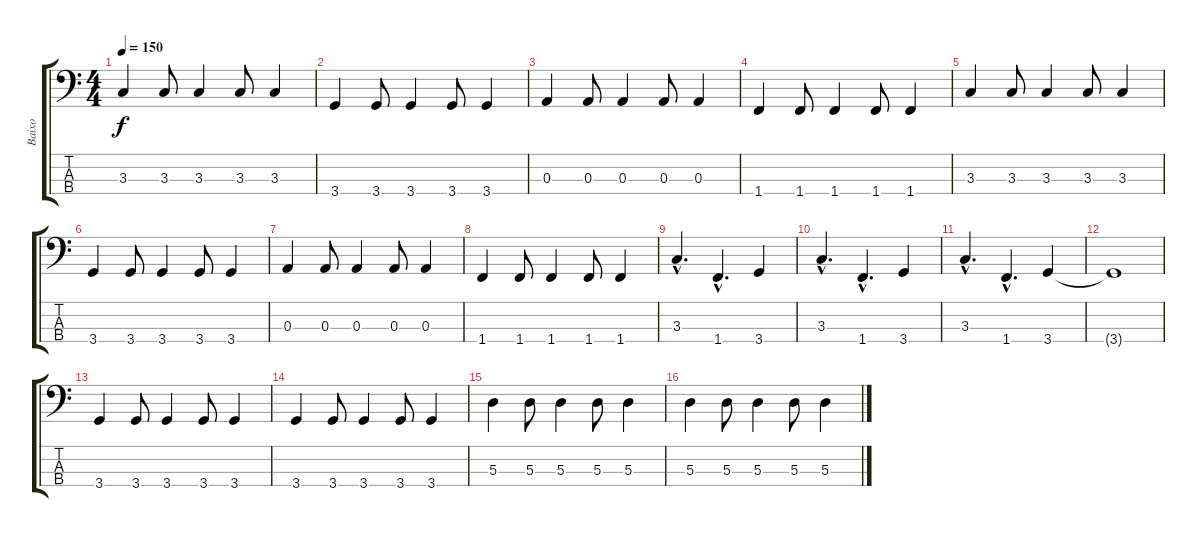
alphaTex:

\track ("Baixo" "Baixo") {instrument electricbassfinger}
\staff {score tabs}
\tuning (G2 D2 A1 E1) {hide}
\ts (4 4)
\tempo 150
\clef f4
\ks c
3.3.4{dy f} 3.3.8 3.3.4 3.3.8 3.3.4 |
3.4.4 3.4.8 3.4.4 3.4.8 3.4.4 |
0.3.4 0.3.8 0.3.4 0.3.8 0.3.4 |
1.4.4 1.4.8 1.4.4 1.4.8 1.4.4 |
3.3.4 3.3.8 3.3.4 3.3.8 3.3.4 |
3.4.4 3.4.8 3.4.4 3.4.8 3.4.4 |
0.3.4 0.3.8 0.3.4 0.3.8 0.3.4 |
1.4.4 1.4.8 1.4.4 1.4.8 1.4.4 |
3.3{hac}.4{d} 1.4{hac}.4{d} 3.4.4 |
3.3{hac}.4{d} 1.4{hac}.4{d} 3.4.4 |
3.3{hac}.4{d} 1.4{hac}.4{d} 3.4.4 |
3.4{t}.1 |
3.4.4 3.4.8 3.4.4 3.4.8 3.4.4 |
3.4.4 3.4.8 3.4.4 3.4.8 3.4.4 |
5.3.4 5.3.8 5.3.4 5.3.8 5.3.4 |
5.3.4 5.3.8 5.3.4 5.3.8 5.3.4
